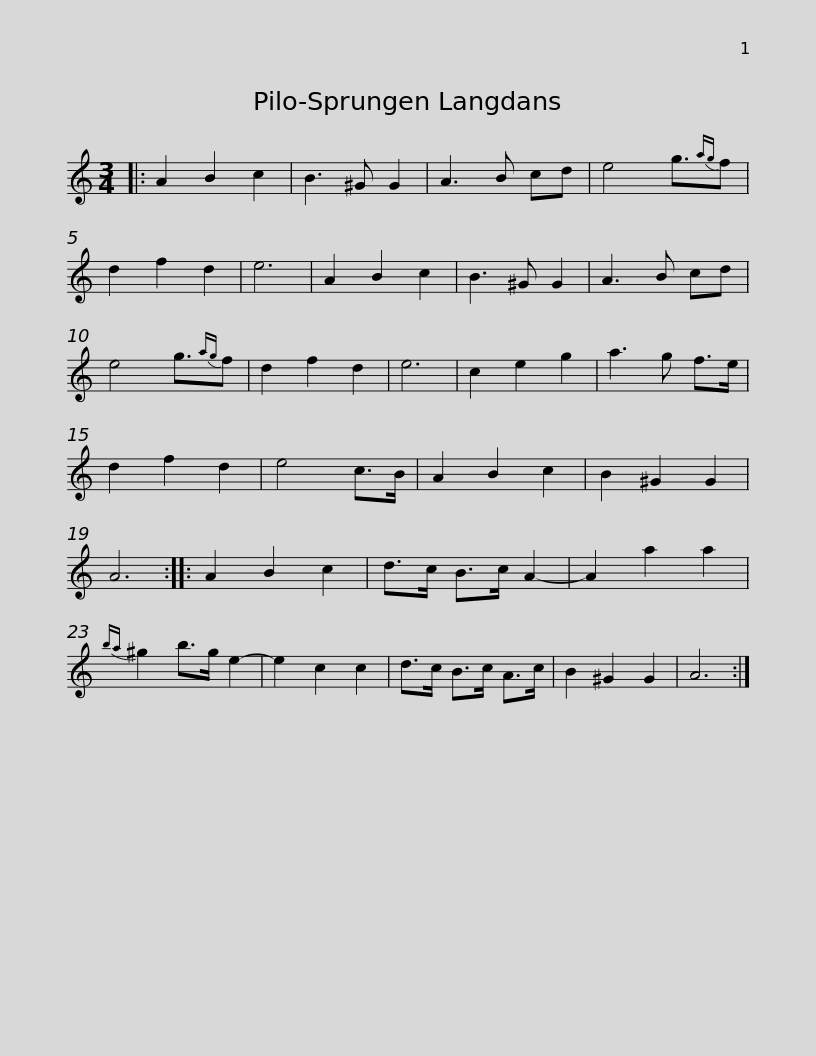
X:1
L:1/8
M:3/4
I:linebreak $
K:C
V:1 treble
V:1
|: A2 B2 c2 | B3 ^G G2 | A3 B cd | e4 g3/2{ag}f | d2 f2 d2 | %5
 e6 | A2 B2 c2 | B3 ^G G2 | A3 B cd | e4 g3/2{ag}f |$ %10
 d2 f2 d2 | e6 | c2 e2 g2 | a3 g f>e | d2 f2 d2 | %15
 e4 c>B | A2 B2 c2 | B2 ^G2 G2 | A6 :: A2 B2 c2 | %20
 d>c B>c A2- | A2 a2 a2 |${ba} ^g2 b>g e2- | e2 c2 c2 | d>c B>c A>c | %25
 B2 ^G2 G2 | A6 :| %27
